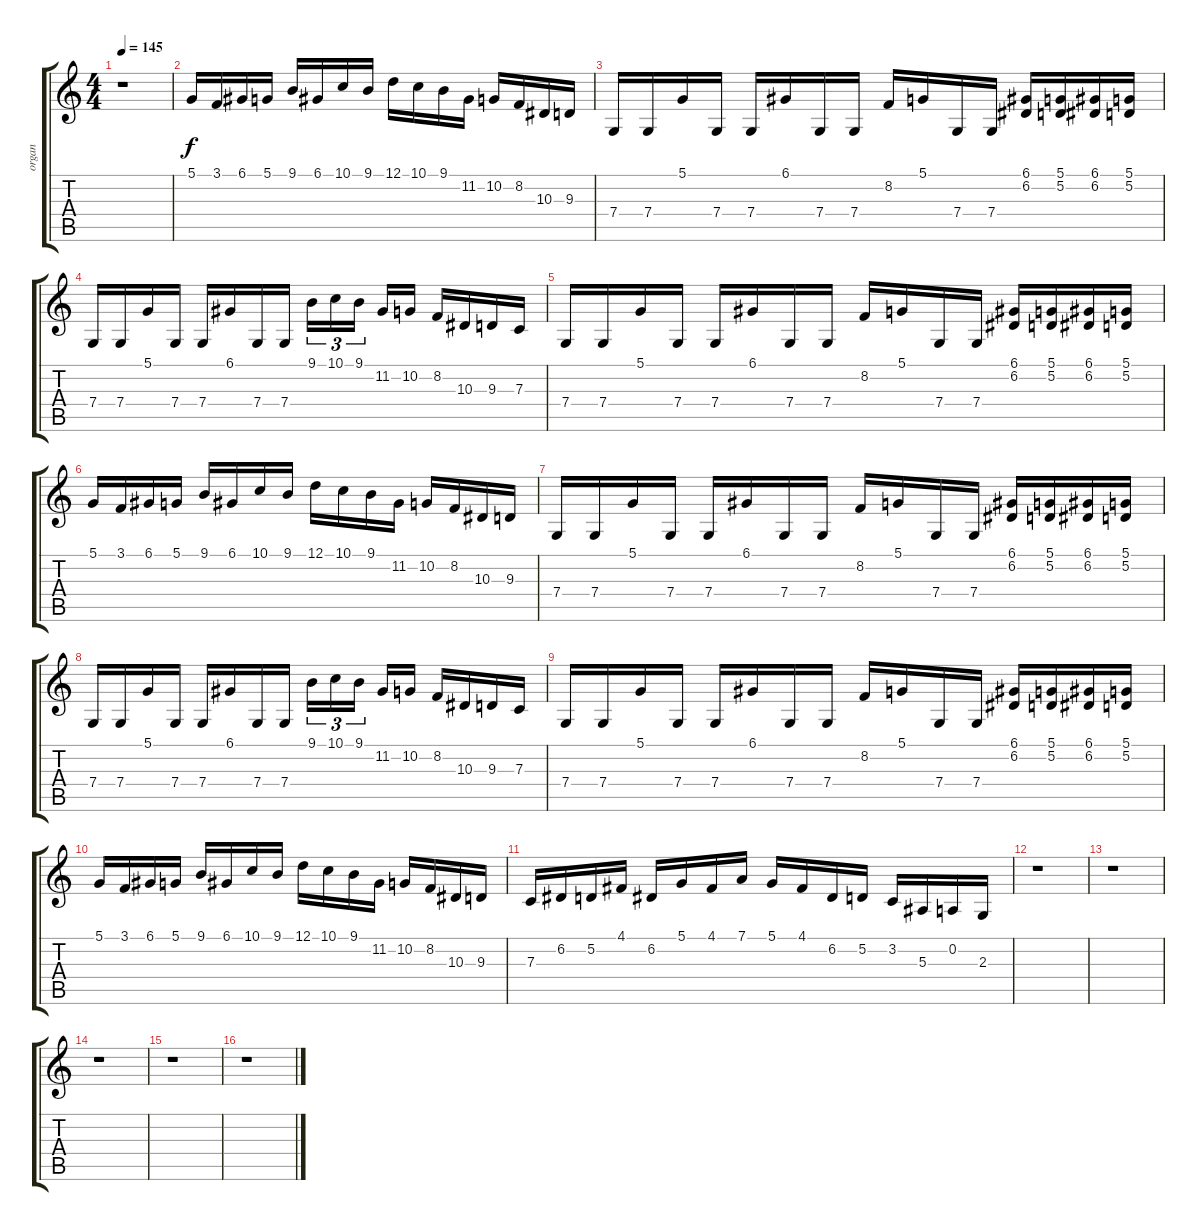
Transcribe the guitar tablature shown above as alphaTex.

\track ("organ" "organ") {instrument churchorgan}
\staff {score tabs}
\tuning (D4 A3 F3 C3 G2 D2) {hide}
\ts (4 4)
\tempo 145
\clef g2
\ks c
r.1{dy f} |
5.1.16 3.1.16 6.1.16 5.1.16 9.1.16 6.1.16 10.1.16 9.1.16 12.1.16 10.1.16 9.1.16 11.2.16 10.2.16 8.2.16 10.3.16 9.3.16 |
7.4.16 7.4.16 5.1.16 7.4.16 7.4.16 6.1.16 7.4.16 7.4.16 8.2.16 5.1.16 7.4.16 7.4.16 (6.1 6.2).16 (5.1 5.2).16 (6.1 6.2).16 (5.1 5.2).16 |
7.4.16 7.4.16 5.1.16 7.4.16 7.4.16 6.1.16 7.4.16 7.4.16 9.1.16{tu (3 2)} 10.1.16{tu (3 2)} 9.1.16{tu (3 2)} 11.2.16 10.2.16 8.2.16 10.3.16 9.3.16 7.3.16 |
7.4.16 7.4.16 5.1.16 7.4.16 7.4.16 6.1.16 7.4.16 7.4.16 8.2.16 5.1.16 7.4.16 7.4.16 (6.1 6.2).16 (5.1 5.2).16 (6.1 6.2).16 (5.1 5.2).16 |
5.1.16 3.1.16 6.1.16 5.1.16 9.1.16 6.1.16 10.1.16 9.1.16 12.1.16 10.1.16 9.1.16 11.2.16 10.2.16 8.2.16 10.3.16 9.3.16 |
7.4.16 7.4.16 5.1.16 7.4.16 7.4.16 6.1.16 7.4.16 7.4.16 8.2.16 5.1.16 7.4.16 7.4.16 (6.1 6.2).16 (5.1 5.2).16 (6.1 6.2).16 (5.1 5.2).16 |
7.4.16 7.4.16 5.1.16 7.4.16 7.4.16 6.1.16 7.4.16 7.4.16 9.1.16{tu (3 2)} 10.1.16{tu (3 2)} 9.1.16{tu (3 2)} 11.2.16 10.2.16 8.2.16 10.3.16 9.3.16 7.3.16 |
7.4.16 7.4.16 5.1.16 7.4.16 7.4.16 6.1.16 7.4.16 7.4.16 8.2.16 5.1.16 7.4.16 7.4.16 (6.1 6.2).16 (5.1 5.2).16 (6.1 6.2).16 (5.1 5.2).16 |
5.1.16 3.1.16 6.1.16 5.1.16 9.1.16 6.1.16 10.1.16 9.1.16 12.1.16 10.1.16 9.1.16 11.2.16 10.2.16 8.2.16 10.3.16 9.3.16 |
7.3.16 6.2.16 5.2.16 4.1.16 6.2.16 5.1.16 4.1.16 7.1.16 5.1.16 4.1.16 6.2.16 5.2.16 3.2.16 5.3.16 0.2.16 2.3.16 |
r.1 |
r.1 |
r.1 |
r.1 |
r.1
